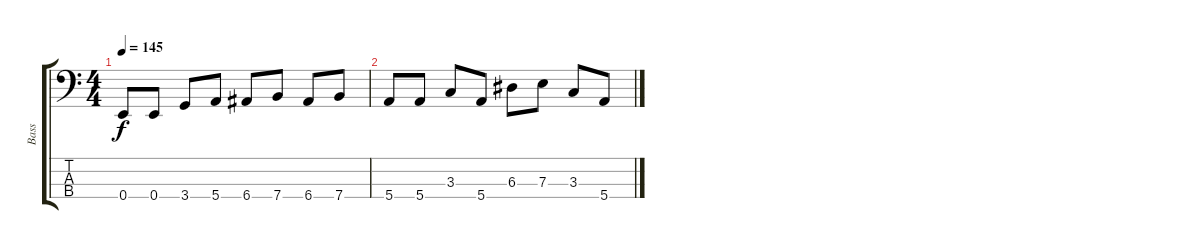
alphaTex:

\track ("Bass" "Bass") {instrument electricbasspick}
\staff {score tabs}
\tuning (G2 D2 A1 E1) {hide}
\ts (4 4)
\tempo 145
\clef f4
\ks c
0.4.8{dy f} 0.4.8 3.4.8 5.4.8 6.4.8 7.4.8 6.4.8 7.4.8 |
5.4.8 5.4.8 3.3.8 5.4.8 6.3.8 7.3.8 3.3.8 5.4.8
